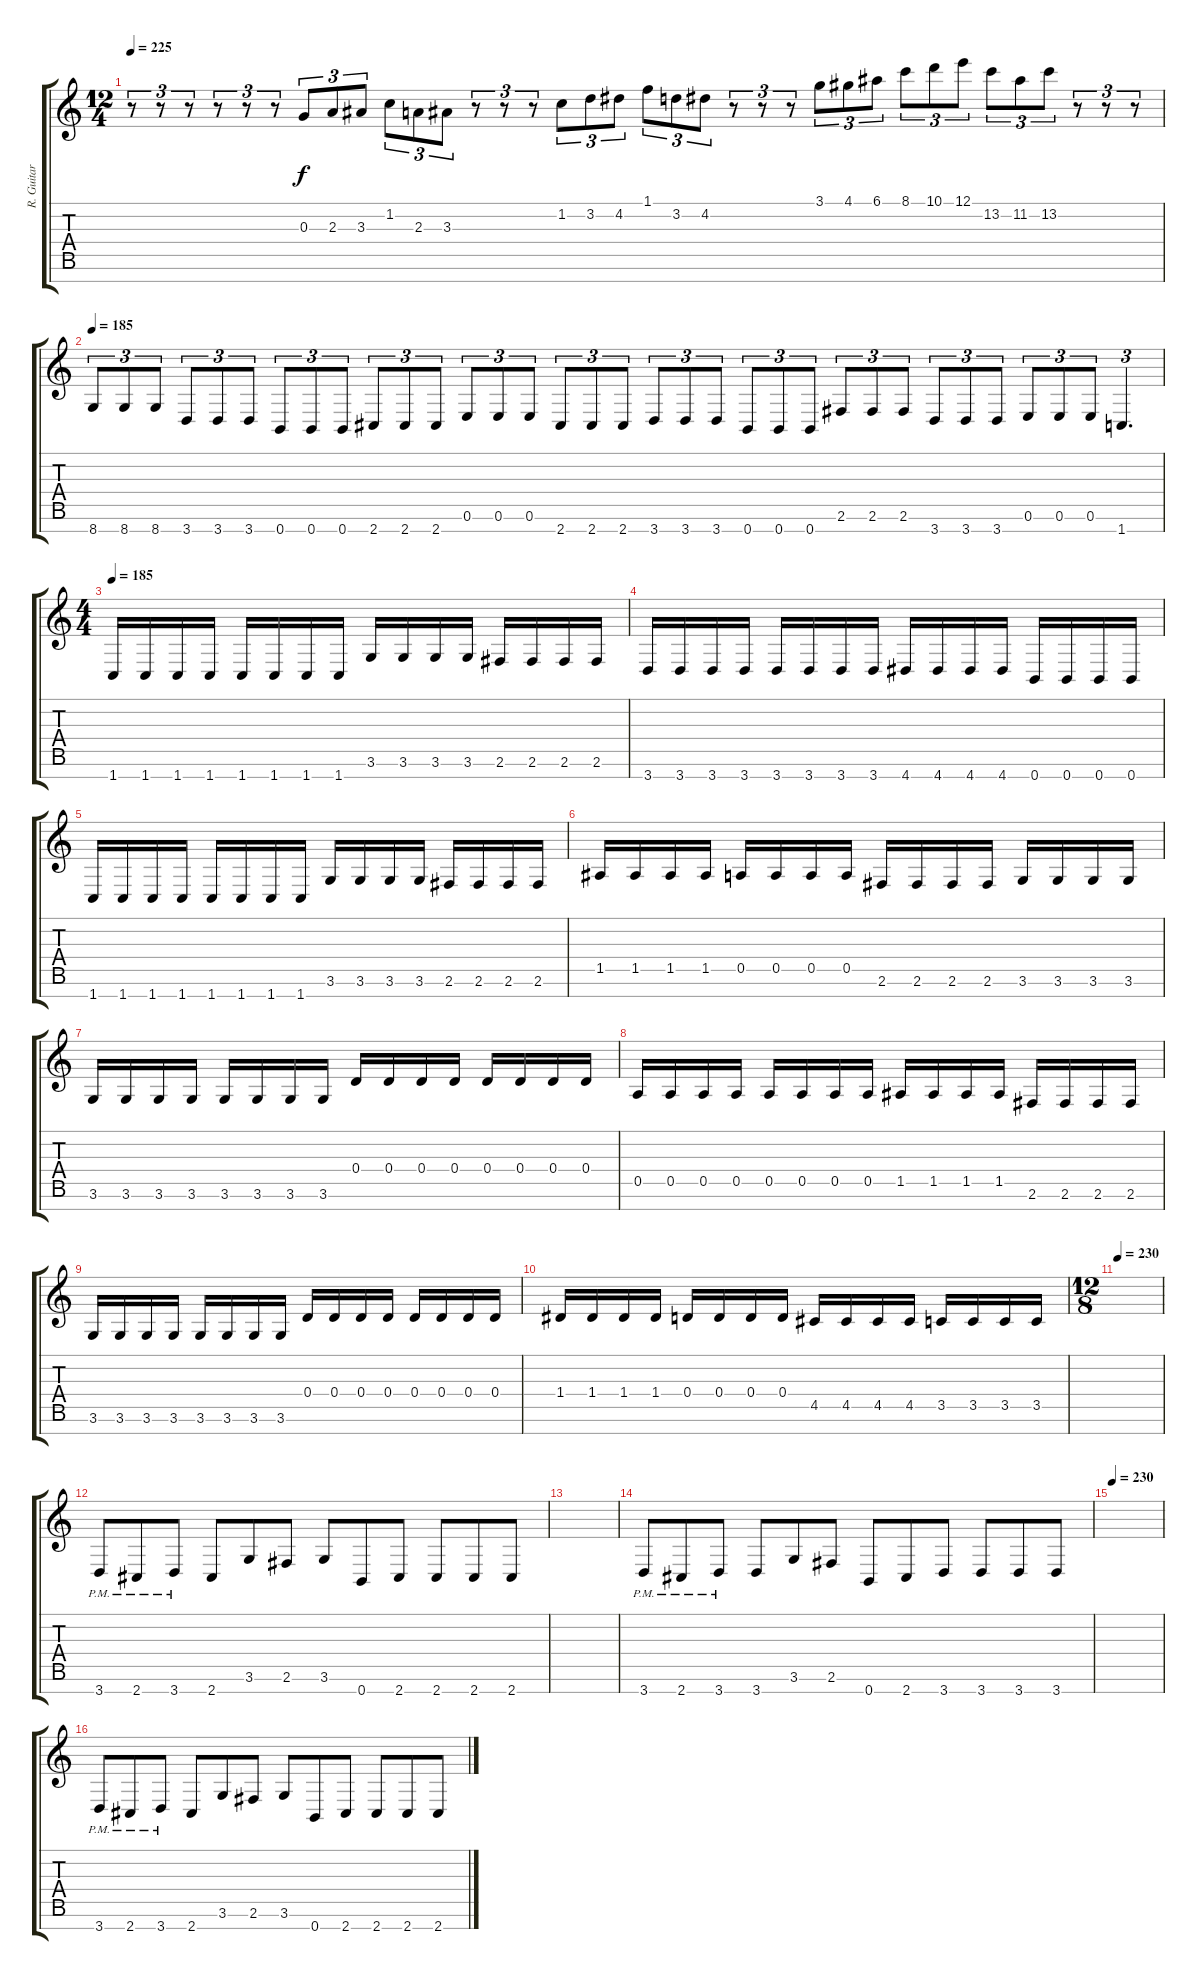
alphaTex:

\track ("R. Guitar 2" "R. Guitar ") {instrument distortionguitar}
\staff {score tabs}
\tuning (E4 B3 G3 D3 A2 E2 B1) {hide}
\ts (12 4)
\tempo 225
\clef g2
\ks c
r.8{tu (3 2) dy f volume 14 balance 8} r.8{tu (3 2)} r.8{tu (3 2)} r.8{tu (3 2)} r.8{tu (3 2)} r.8{tu (3 2)} 0.3.8{tu (3 2)} 2.3.8{tu (3 2)} 3.3.8{tu (3 2)} 1.2.8{tu (3 2)} 2.3.8{tu (3 2)} 3.3.8{tu (3 2)} r.8{tu (3 2)} r.8{tu (3 2)} r.8{tu (3 2)} 1.2.8{tu (3 2)} 3.2.8{tu (3 2)} 4.2.8{tu (3 2)} 1.1.8{tu (3 2)} 3.2.8{tu (3 2)} 4.2.8{tu (3 2)} r.8{tu (3 2)} r.8{tu (3 2)} r.8{tu (3 2)} 3.1.8{tu (3 2)} 4.1.8{tu (3 2)} 6.1.8{tu (3 2)} 8.1.8{tu (3 2)} 10.1.8{tu (3 2)} 12.1.8{tu (3 2)} 13.2.8{tu (3 2)} 11.2.8{tu (3 2)} 13.2.8{tu (3 2)} r.8{tu (3 2)} r.8{tu (3 2)} r.8{tu (3 2)} |
\tempo 185
8.7.8{tu (3 2)} 8.7.8{tu (3 2)} 8.7.8{tu (3 2)} 3.7.8{tu (3 2)} 3.7.8{tu (3 2)} 3.7.8{tu (3 2)} 0.7.8{tu (3 2)} 0.7.8{tu (3 2)} 0.7.8{tu (3 2)} 2.7.8{tu (3 2)} 2.7.8{tu (3 2)} 2.7.8{tu (3 2)} 0.6.8{tu (3 2)} 0.6.8{tu (3 2)} 0.6.8{tu (3 2)} 2.7.8{tu (3 2)} 2.7.8{tu (3 2)} 2.7.8{tu (3 2)} 3.7.8{tu (3 2)} 3.7.8{tu (3 2)} 3.7.8{tu (3 2)} 0.7.8{tu (3 2)} 0.7.8{tu (3 2)} 0.7.8{tu (3 2)} 2.6.8{tu (3 2)} 2.6.8{tu (3 2)} 2.6.8{tu (3 2)} 3.7.8{tu (3 2)} 3.7.8{tu (3 2)} 3.7.8{tu (3 2)} 0.6.8{tu (3 2)} 0.6.8{tu (3 2)} 0.6.8{tu (3 2)} 1.7.4{d tu (3 2)} |
\ts (4 4)
\tempo 185
1.7.16{volume 15 balance 12} 1.7.16 1.7.16 1.7.16 1.7.16 1.7.16 1.7.16 1.7.16 3.6.16 3.6.16 3.6.16 3.6.16 2.6.16 2.6.16 2.6.16 2.6.16 |
3.7.16 3.7.16 3.7.16 3.7.16 3.7.16 3.7.16 3.7.16 3.7.16 4.7.16 4.7.16 4.7.16 4.7.16 0.7.16 0.7.16 0.7.16 0.7.16 |
1.7.16 1.7.16 1.7.16 1.7.16 1.7.16 1.7.16 1.7.16 1.7.16 3.6.16 3.6.16 3.6.16 3.6.16 2.6.16 2.6.16 2.6.16 2.6.16 |
1.5.16 1.5.16 1.5.16 1.5.16 0.5.16 0.5.16 0.5.16 0.5.16 2.6.16 2.6.16 2.6.16 2.6.16 3.6.16 3.6.16 3.6.16 3.6.16 |
3.6.16 3.6.16 3.6.16 3.6.16 3.6.16 3.6.16 3.6.16 3.6.16 0.4.16 0.4.16 0.4.16 0.4.16 0.4.16 0.4.16 0.4.16 0.4.16 |
0.5.16 0.5.16 0.5.16 0.5.16 0.5.16 0.5.16 0.5.16 0.5.16 1.5.16 1.5.16 1.5.16 1.5.16 2.6.16 2.6.16 2.6.16 2.6.16 |
3.6.16 3.6.16 3.6.16 3.6.16 3.6.16 3.6.16 3.6.16 3.6.16 0.4.16 0.4.16 0.4.16 0.4.16 0.4.16 0.4.16 0.4.16 0.4.16 |
1.4.16 1.4.16 1.4.16 1.4.16 0.4.16 0.4.16 0.4.16 0.4.16 4.5.16 4.5.16 4.5.16 4.5.16 3.5.16 3.5.16 3.5.16 3.5.16 |
\ts (12 8)
\tempo 230
|
3.7{pm}.8 2.7{pm}.8 3.7{pm}.8 2.7.8 3.6.8 2.6.8 3.6.8 0.7.8 2.7.8 2.7.8 2.7.8 2.7.8 |
|
3.7{pm}.8 2.7{pm}.8 3.7{pm}.8 3.7.8 3.6.8 2.6.8 0.7.8 2.7.8 3.7.8 3.7.8 3.7.8 3.7.8 |
\tempo 230
|
3.7{pm}.8 2.7{pm}.8 3.7{pm}.8 2.7.8 3.6.8 2.6.8 3.6.8 0.7.8 2.7.8 2.7.8 2.7.8 2.7.8
